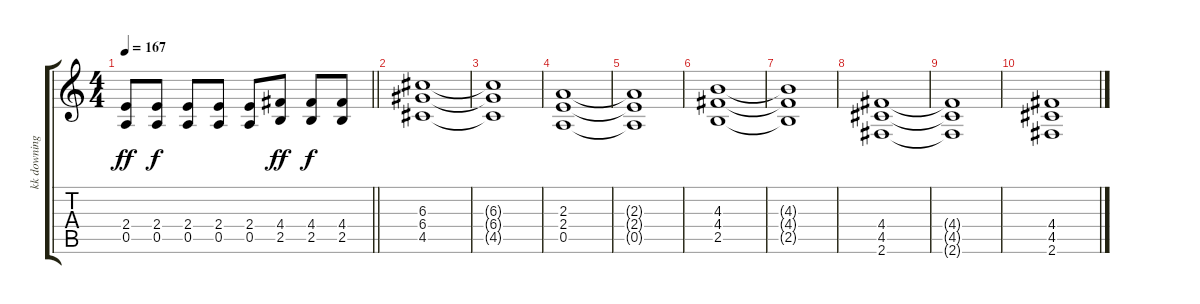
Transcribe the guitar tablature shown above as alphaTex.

\track ("kk downing" "kk downing") {instrument distortionguitar}
\staff {score tabs}
\tuning (E4 B3 G3 D3 A2 E2) {hide}
\ts (4 4)
\tempo 167
\clef g2
\barLineRight lightlight
\ks c
(2.4 0.5).8{dy ff} (2.4 0.5).8{dy f} (2.4 0.5).8 (2.4 0.5).8 (2.4 0.5).8 (4.4 2.5).8{dy ff} (4.4 2.5).8{dy f} (4.4 2.5).8 |
(6.3 6.4 4.5).1 |
(6.3{t} 6.4{t} 4.5{t}).1 |
(2.3 2.4 0.5).1 |
(2.3{t} 2.4{t} 0.5{t}).1 |
(4.3 4.4 2.5).1 |
(4.3{t} 4.4{t} 2.5{t}).1 |
(4.4 4.5 2.6).1 |
(4.4{t} 4.5{t} 2.6{t}).1 |
(4.4 4.5 2.6).1
